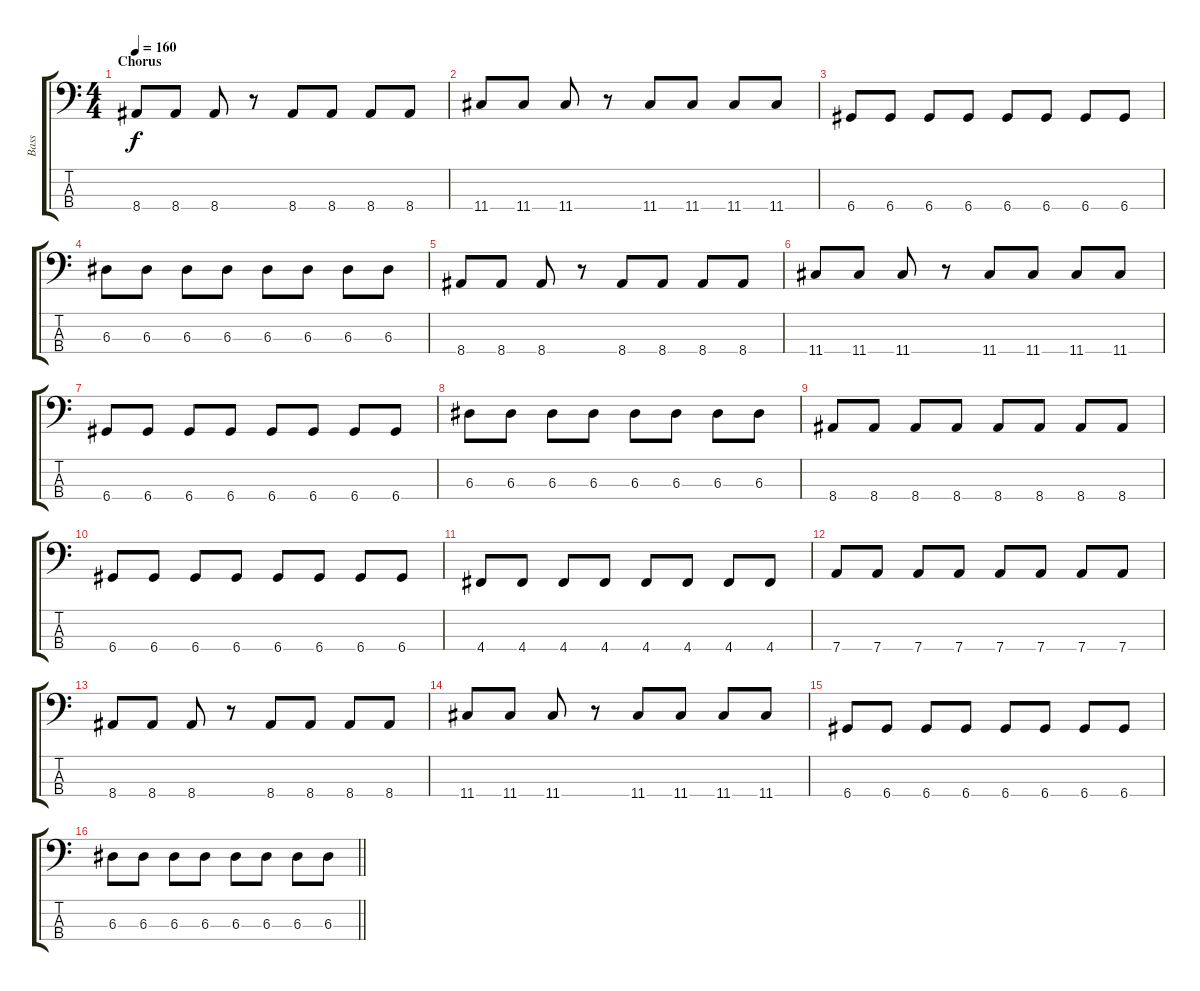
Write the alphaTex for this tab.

\track ("Bass" "Bass") {instrument electricbassfinger}
\staff {score tabs}
\tuning (G2 D2 A1 D1) {hide}
\ts (4 4)
\section ("" "Chorus")
\tempo 160
\clef f4
\ks c
8.4.8{dy f} 8.4.8 8.4.8 r.8 8.4.8 8.4.8 8.4.8 8.4.8 |
11.4.8 11.4.8 11.4.8 r.8 11.4.8 11.4.8 11.4.8 11.4.8 |
6.4.8 6.4.8 6.4.8 6.4.8 6.4.8 6.4.8 6.4.8 6.4.8 |
6.3.8 6.3.8 6.3.8 6.3.8 6.3.8 6.3.8 6.3.8 6.3.8 |
8.4.8 8.4.8 8.4.8 r.8 8.4.8 8.4.8 8.4.8 8.4.8 |
11.4.8 11.4.8 11.4.8 r.8 11.4.8 11.4.8 11.4.8 11.4.8 |
6.4.8 6.4.8 6.4.8 6.4.8 6.4.8 6.4.8 6.4.8 6.4.8 |
6.3.8 6.3.8 6.3.8 6.3.8 6.3.8 6.3.8 6.3.8 6.3.8 |
8.4.8 8.4.8 8.4.8 8.4.8 8.4.8 8.4.8 8.4.8 8.4.8 |
6.4.8 6.4.8 6.4.8 6.4.8 6.4.8 6.4.8 6.4.8 6.4.8 |
4.4.8 4.4.8 4.4.8 4.4.8 4.4.8 4.4.8 4.4.8 4.4.8 |
7.4.8 7.4.8 7.4.8 7.4.8 7.4.8 7.4.8 7.4.8 7.4.8 |
8.4.8 8.4.8 8.4.8 r.8 8.4.8 8.4.8 8.4.8 8.4.8 |
11.4.8 11.4.8 11.4.8 r.8 11.4.8 11.4.8 11.4.8 11.4.8 |
6.4.8 6.4.8 6.4.8 6.4.8 6.4.8 6.4.8 6.4.8 6.4.8 |
\barLineRight lightlight
6.3.8 6.3.8 6.3.8 6.3.8 6.3.8 6.3.8 6.3.8 6.3.8
